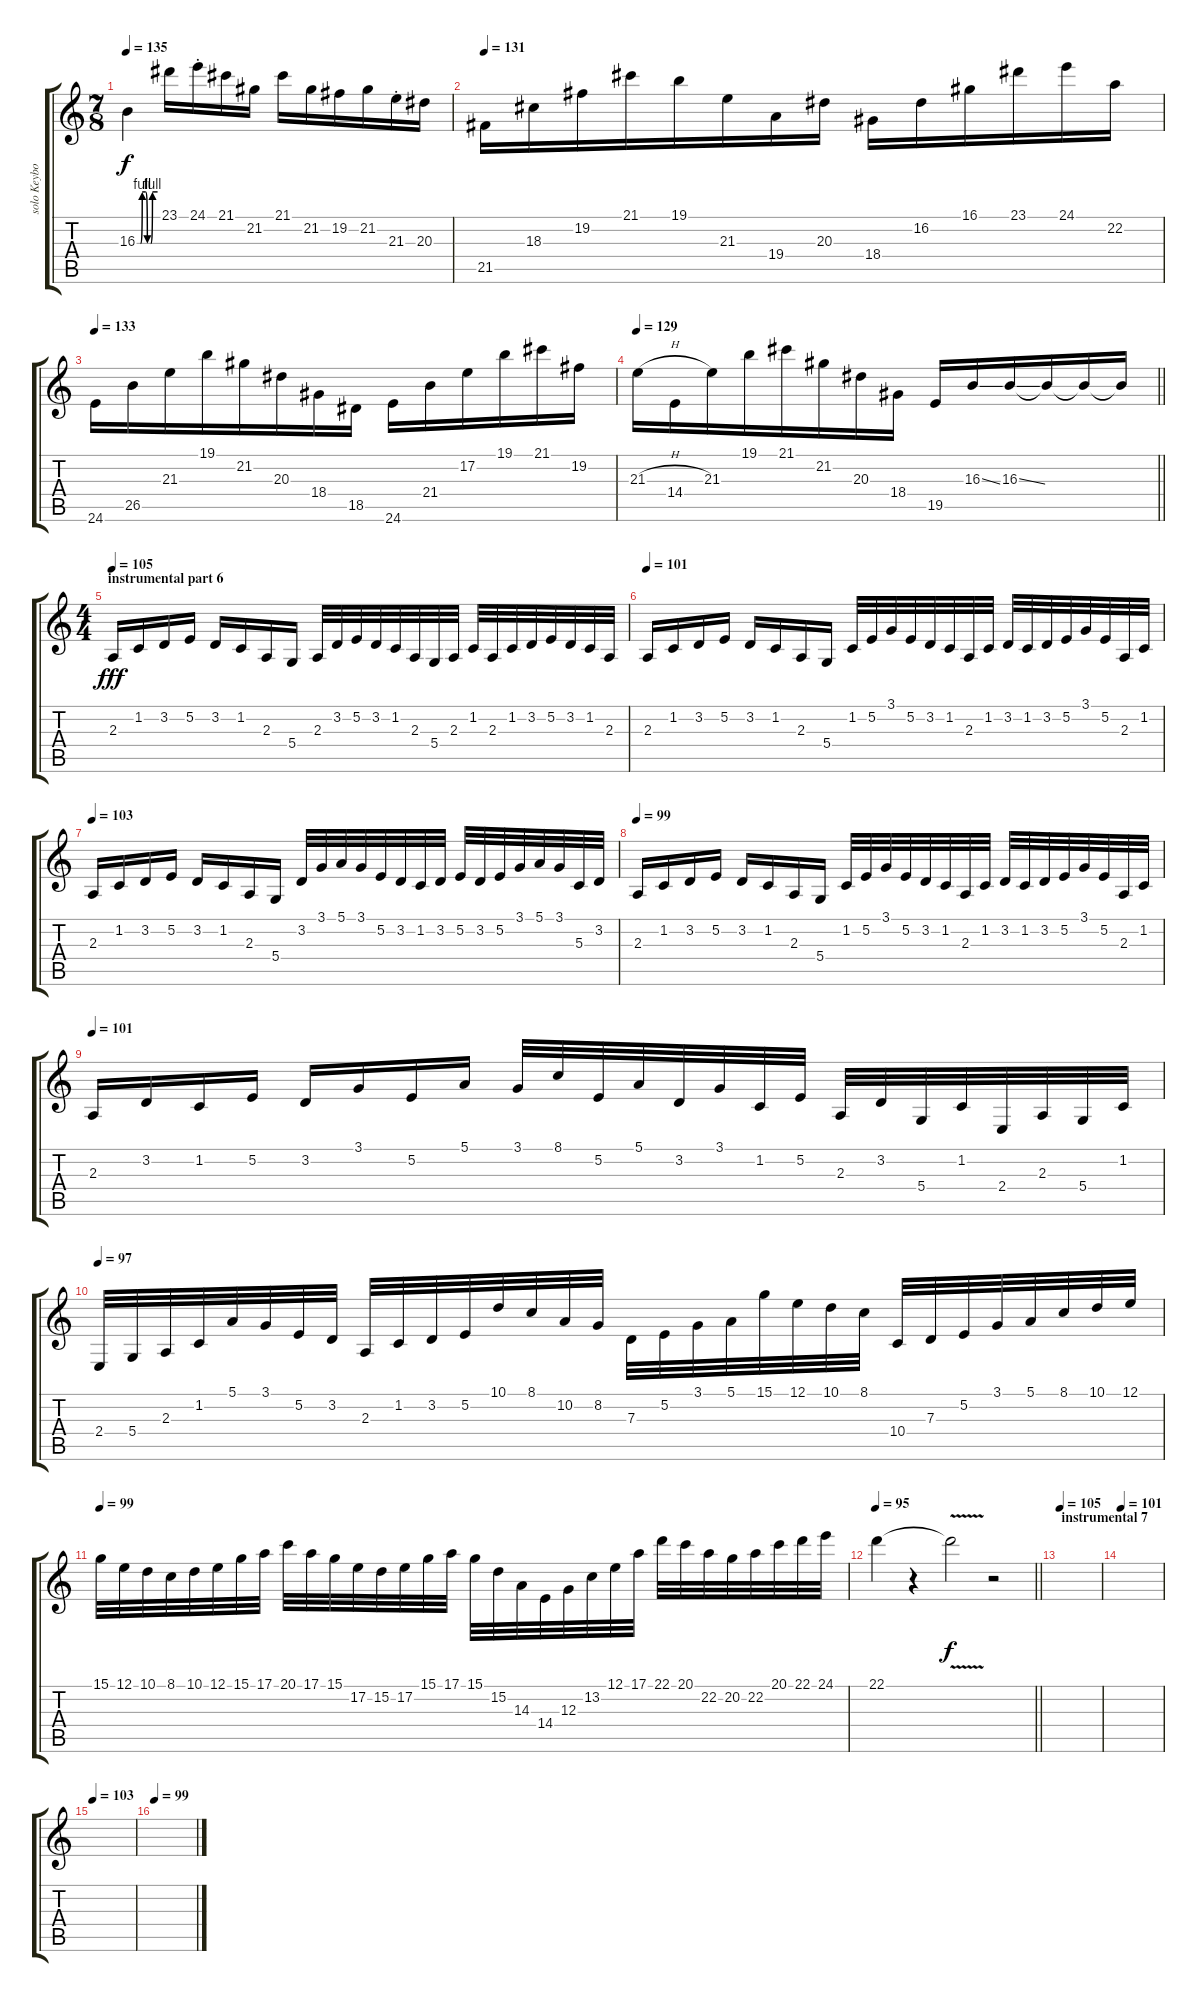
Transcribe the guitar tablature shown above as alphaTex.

\track ("solo Keyboard and Guitar" "solo Keybo") {instrument lead8bassandlead}
\staff {score tabs}
\tuning (E4 B3 G3 D3 A2 E2) {hide}
\ts (7 8)
\tempo 135
\clef g2
\ks c
16.3{be (custom 0 0 10 0 15 4 25 4 30 0 40 0 45 4 60 4)}.4{dy f} 23.1.16 24.1{st}.16 21.1.16 21.2.16 21.1.16 21.2.16 19.2.16 21.2.16 21.3{st}.16 20.3.16 |
\tempo 131
21.5.16 18.3.16 19.2.16 21.1.16 19.1.16 21.3.16 19.4.16 20.3.16 18.4.16 16.2.16 16.1.16 23.1.16 24.1.16 22.2.16 |
\tempo 133
24.6.16 26.5.16 21.3.16 19.1.16 21.2.16 20.3.16 18.4.16 18.5.16 24.6.16 21.4.16 17.2.16 19.1.16 21.1.16 19.2.16 |
\tempo 129
\barLineRight lightlight
21.3{h}.16 14.4.16 21.3.16 19.1.16 21.1.16 21.2.16 20.3.16 18.4.16 19.5.16 16.3{ss}.16 16.3{ss}.16 16.3{t}.16 16.3{t}.16 16.3{t}.16 |
\ts (4 4)
\section ("" "instrumental part 6")
\tempo 105
2.3.16{dy fff} 1.2.16 3.2.16 5.2.16 3.2.16 1.2.16 2.3.16 5.4.16 2.3.32 3.2.32 5.2.32 3.2.32 1.2.32 2.3.32 5.4.32 2.3.32 1.2.32 2.3.32 1.2.32 3.2.32 5.2.32 3.2.32 1.2.32 2.3.32 |
\tempo 101
2.3.16 1.2.16 3.2.16 5.2.16 3.2.16 1.2.16 2.3.16 5.4.16 1.2.32 5.2.32 3.1.32 5.2.32 3.2.32 1.2.32 2.3.32 1.2.32 3.2.32 1.2.32 3.2.32 5.2.32 3.1.32 5.2.32 2.3.32 1.2.32 |
\tempo 103
2.3.16 1.2.16 3.2.16 5.2.16 3.2.16 1.2.16 2.3.16 5.4.16 3.2.32 3.1.32 5.1.32 3.1.32 5.2.32 3.2.32 1.2.32 3.2.32 5.2.32 3.2.32 5.2.32 3.1.32 5.1.32 3.1.32 5.3.32 3.2.32 |
\tempo 99
2.3.16 1.2.16 3.2.16 5.2.16 3.2.16 1.2.16 2.3.16 5.4.16 1.2.32 5.2.32 3.1.32 5.2.32 3.2.32 1.2.32 2.3.32 1.2.32 3.2.32 1.2.32 3.2.32 5.2.32 3.1.32 5.2.32 2.3.32 1.2.32 |
\tempo 101
2.3.16 3.2.16 1.2.16 5.2.16 3.2.16 3.1.16 5.2.16 5.1.16 3.1.32 8.1.32 5.2.32 5.1.32 3.2.32 3.1.32 1.2.32 5.2.32 2.3.32 3.2.32 5.4.32 1.2.32 2.4.32 2.3.32 5.4.32 1.2.32 |
\tempo 97
2.4.32 5.4.32 2.3.32 1.2.32 5.1.32 3.1.32 5.2.32 3.2.32 2.3.32 1.2.32 3.2.32 5.2.32 10.1.32 8.1.32 10.2.32 8.2.32 7.3.32 5.2.32 3.1.32 5.1.32 15.1.32 12.1.32 10.1.32 8.1.32 10.4.32 7.3.32 5.2.32 3.1.32 5.1.32 8.1.32 10.1.32 12.1.32 |
\tempo 99
15.1.32 12.1.32 10.1.32 8.1.32 10.1.32 12.1.32 15.1.32 17.1.32 20.1.32 17.1.32 15.1.32 17.2.32 15.2.32 17.2.32 15.1.32 17.1.32 15.1.32 15.2.32 14.3.32 14.4.32 12.3.32 13.2.32 12.1.32 17.1.32 22.1.32 20.1.32 22.2.32 20.2.32 22.2.32 20.1.32 22.1.32 24.1.32 |
\tempo 95
\barLineRight lightlight
22.1.4 r.4 22.1{v t}.2{dy f} r.2 |
\section ("" "instrumental 7")
\tempo 105
|
\tempo 101
|
\tempo 103
|
\tempo 99
